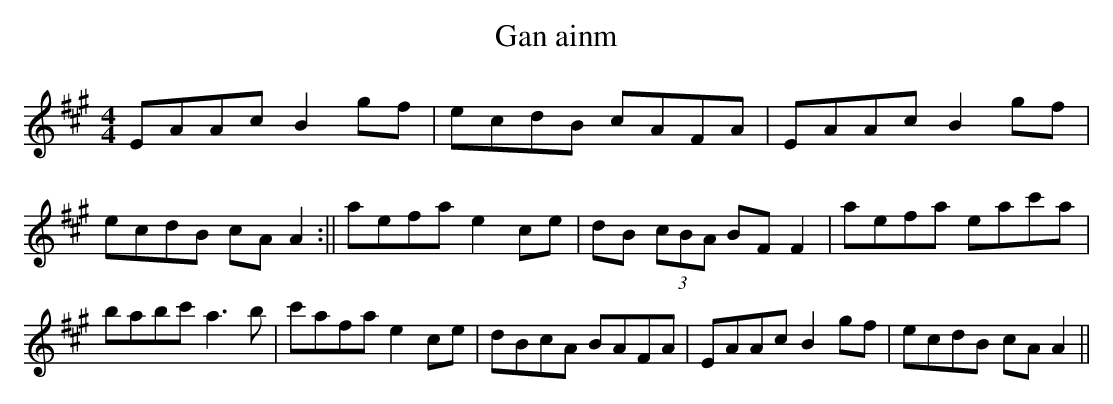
X:1
T:Gan ainm
M:4/4
L:1/8
K:A
EAAc B2gf|ecdB cAFA|EAAc B2gf|ecdB cAA2:||\
aefa e2ce|dB (3cBA BFF2|aefa eac'a|babc' a3b|\
c'afa e2ce|dBcA BAFA|EAAc B2 gf|ecdB cAA2||
